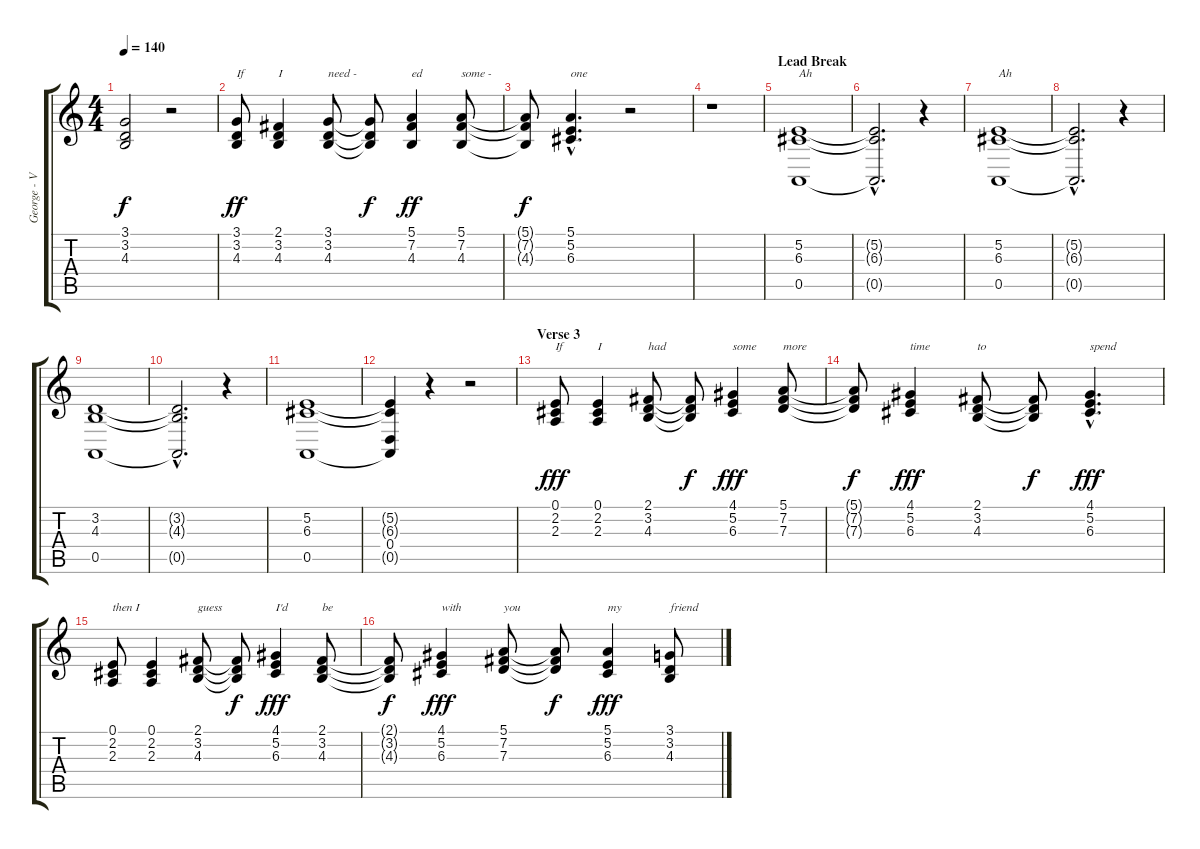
\track ("George - Vocals" "George - V") {instrument lead6voice}
\staff {score tabs}
\tuning (E4 B3 G3 D3 A2 E2) {hide}
\ts (4 4)
\tempo 140
\clef g2
\ks c
(3.1{t} 3.2{t} 4.3{t}).2{dy f} r.2 |
(3.1 3.2 4.3).8{txt "If" dy ff} (2.1 3.2 4.3).4{txt "I"} (3.1 3.2 4.3).8{txt "need -"} (3.1{t} 3.2{t} 4.3{t}).8{dy f} (5.1 7.2 4.3).4{txt "ed" dy ff} (5.1 7.2 4.3).8{txt "some -"} |
(5.1{t} 7.2{t} 4.3{t}).8{dy f} (5.1{hac} 5.2{hac} 6.3{hac}).4{d txt "one"} r.2 |
r.1 |
\section ("" "Lead Break")
(5.2 6.3 0.5).1{txt "Ah"} |
(5.2{hac t} 6.3{hac t} 0.5{hac t}).2{d} r.4 |
(5.2 6.3 0.5).1{txt "Ah"} |
(5.2{hac t} 6.3{hac t} 0.5{hac t}).2{d} r.4 |
(3.2 4.3 0.5).1 |
(3.2{hac t} 4.3{hac t} 0.5{hac t}).2{d} r.4 |
(5.2 6.3 0.5).1 |
(5.2{t} 6.3{t} 0.4 0.5{t}).4 r.4 r.2 |
\section ("" "Verse 3")
(0.1 2.2 2.3).8{txt "If" dy fff} (0.1 2.2 2.3).4{txt "I"} (2.1 3.2 4.3).8{txt "had"} (2.1{t} 3.2{t} 4.3{t}).8{dy f} (4.1 5.2 6.3).4{txt "some" dy fff} (5.1 7.2 7.3).8{txt "more"} |
(5.1{t} 7.2{t} 7.3{t}).8{dy f} (4.1 5.2 6.3).4{txt "time" dy fff} (2.1 3.2 4.3).8{txt "to"} (2.1{t} 3.2{t} 4.3{t}).8{dy f} (4.1{hac} 5.2{hac} 6.3{hac}).4{d txt "spend" dy fff} |
(0.1 2.2 2.3).8{txt "then I"} (0.1 2.2 2.3).4 (2.1 3.2 4.3).8{txt "guess"} (2.1{t} 3.2{t} 4.3{t}).8{dy f} (4.1 5.2 6.3).4{txt "I'd" dy fff} (2.1 3.2 4.3).8{txt "be"} |
(2.1{t} 3.2{t} 4.3{t}).8{dy f} (4.1 5.2 6.3).4{txt "with" dy fff} (5.1 7.2 7.3).8{txt "you"} (5.1{t} 7.2{t} 7.3{t}).8{dy f} (5.1 5.2 6.3).4{txt "my" dy fff} (3.1 3.2 4.3).8{txt "friend"}
